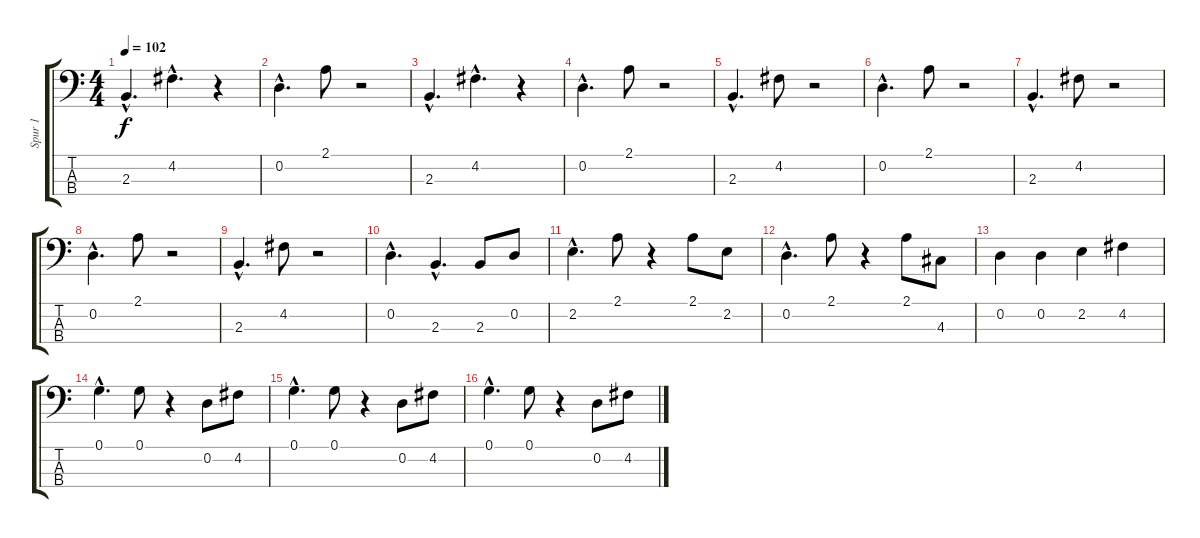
\track ("Spur 1" "Spur 1") {instrument electricbassfinger}
\staff {score tabs}
\tuning (G2 D2 A1 E1) {hide}
\ts (4 4)
\tempo 102
\clef f4
\ks c
2.3{hac}.4{d dy f} 4.2{hac}.4{d} r.4 |
0.2{hac}.4{d} 2.1.8 r.2 |
2.3{hac}.4{d} 4.2{hac}.4{d} r.4 |
0.2{hac}.4{d} 2.1.8 r.2 |
2.3{hac}.4{d} 4.2.8 r.2 |
0.2{hac}.4{d} 2.1.8 r.2 |
2.3{hac}.4{d} 4.2.8 r.2 |
0.2{hac}.4{d} 2.1.8 r.2 |
2.3{hac}.4{d} 4.2.8 r.2 |
0.2{hac}.4{d} 2.3{hac}.4{d} 2.3.8 0.2.8 |
2.2{hac}.4{d} 2.1.8 r.4 2.1.8 2.2.8 |
0.2{hac}.4{d} 2.1.8 r.4 2.1.8 4.3.8 |
0.2.4 0.2.4 2.2.4 4.2.4 |
0.1{hac}.4{d} 0.1.8 r.4 0.2.8 4.2.8 |
0.1{hac}.4{d} 0.1.8 r.4 0.2.8 4.2.8 |
0.1{hac}.4{d} 0.1.8 r.4 0.2.8 4.2.8
